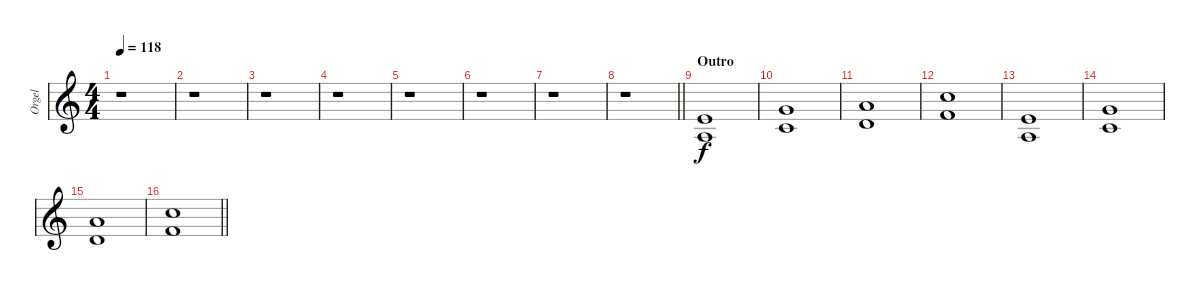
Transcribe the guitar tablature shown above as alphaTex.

\track ("Orgel" "Orgel") {instrument churchorgan}
\staff {score}
\tuning (E4 B3 G3 D3 A2 E2) {hide}
\ts (4 4)
\tempo 118
\clef g2
\ks c
r.1{dy f} |
r.1 |
r.1 |
r.1 |
r.1 |
r.1 |
r.1 |
\barLineRight lightlight
r.1 |
\section ("" "Outro")
(5.2 2.3).1 |
(3.1 1.2).1 |
(5.1 3.2).1 |
(8.1 6.2).1 |
(9.3 7.4).1 |
(8.2 5.3).1 |
(5.1 3.2).1 |
\barLineRight lightlight
(8.1 6.2).1
